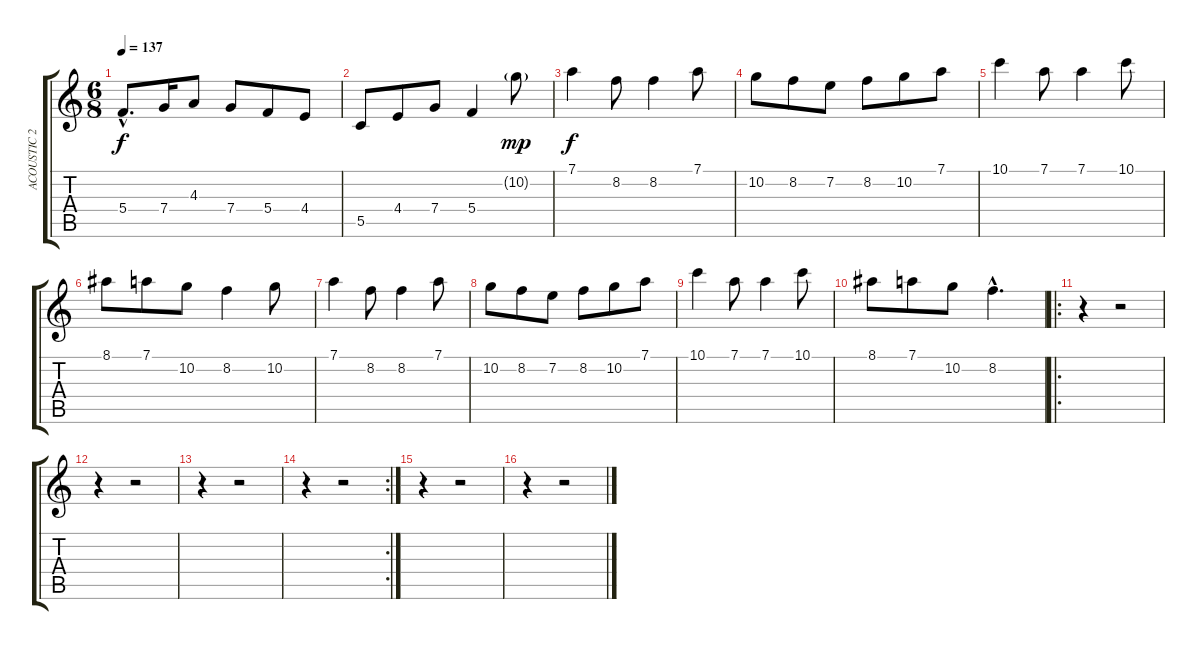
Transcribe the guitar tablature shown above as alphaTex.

\track ("ACOUSTIC 2" "ACOUSTIC 2") {instrument acousticguitarsteel}
\staff {score tabs}
\tuning (D4 A3 F3 C3 G2 D2) {hide}
\ts (6 8)
\tempo 137
\clef g2
\ks c
5.4{hac}.8{d dy f} 7.4.16 4.3.8 7.4.8 5.4.8 4.4.8 |
5.5.8 4.4.8 7.4.8 5.4.4 10.2{g}.8{dy mp} |
7.1.4{dy f} 8.2.8 8.2.4 7.1.8 |
10.2.8 8.2.8 7.2.8 8.2.8 10.2.8 7.1.8 |
10.1.4 7.1.8 7.1.4 10.1.8 |
8.1.8 7.1.8 10.2.8 8.2.4 10.2.8 |
7.1.4 8.2.8 8.2.4 7.1.8 |
10.2.8 8.2.8 7.2.8 8.2.8 10.2.8 7.1.8 |
10.1.4 7.1.8 7.1.4 10.1.8 |
8.1.8 7.1.8 10.2.8 8.2{hac}.4{d} |
\ro
r.4 r.2 |
r.4 r.2 |
r.4 r.2 |
\rc 2
r.4 r.2 |
r.4 r.2 |
r.4 r.2
